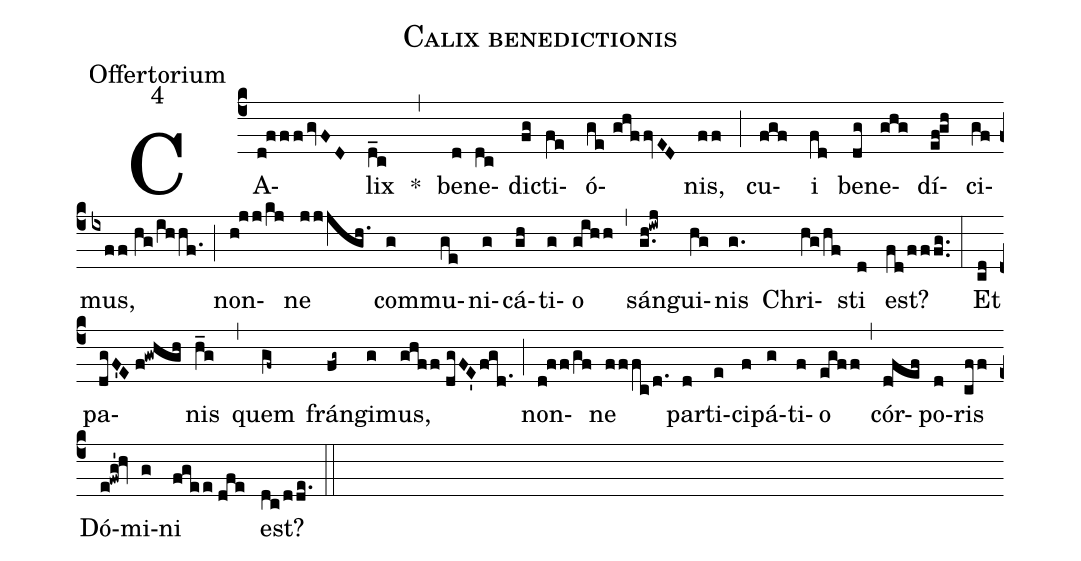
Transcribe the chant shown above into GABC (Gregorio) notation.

name:Calix benedictionis;
office-part:Offertorium;
mode:4;
%%
(c4) CA(d!fffgvFD)lix(d_c) *(,) be(d)ne(dc)di(fg)cti(fe)ó(ge//ghffvED)nis,(ff) (;) cu(fgf)i(fd) be(dg)ne(ghg)dí(ef!gh)ci(gf)mus,(ixff//hg/ihhf.) (;) non(h!jj/kj)ne(jjjgh.) com(g)mu(ge)ni(g)cá(gh)ti(g)o(gihh) (,) sán(g.h!iwj)gui(hg)nis(g.) Chri(hg/hf)sti(d) est?(fd/fffg..) (:) Et(cd) pa(dgF'E//f!gwhgh)nis(h_g) (,) quem(gf~) frán(fg~)gi(g)mus,(ghff//dgFE'fgd.1) (;) non(d!ff/gf)ne(fffc/d.) par(d)ti(e)ci(f)pá(g)ti(f)o(egff) (,) cór(d!fef)po(d)ris(cff) Dó(e!fwg'!hv)mi(g)ni(fgee//dfe) est?(dc/dde.) (::)
